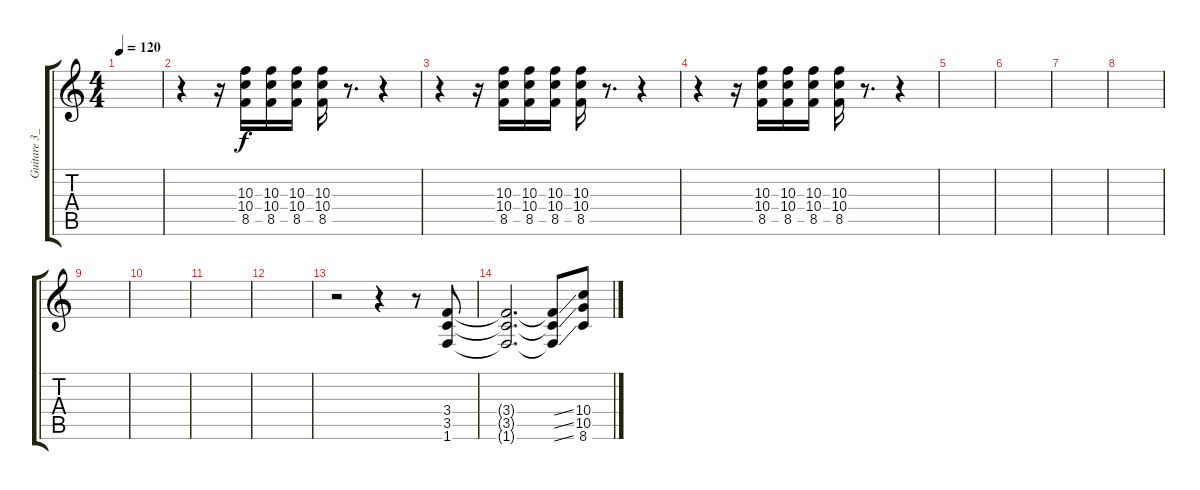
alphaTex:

\track ("Guitare 3_3" "Guitare 3_") {instrument overdrivenguitar}
\staff {score tabs}
\tuning (E4 B3 G3 D3 A2 E2) {hide}
\ts (4 4)
\tempo 120
\clef g2
\ks c
|
r.4 r.16 (10.3 10.4 8.5).16 (10.3 10.4 8.5).16 (10.3 10.4 8.5).16 (10.3 10.4 8.5).16 r.8{d} r.4 |
r.4 r.16 (10.3 10.4 8.5).16 (10.3 10.4 8.5).16 (10.3 10.4 8.5).16 (10.3 10.4 8.5).16 r.8{d} r.4 |
r.4 r.16 (10.3 10.4 8.5).16 (10.3 10.4 8.5).16 (10.3 10.4 8.5).16 (10.3 10.4 8.5).16 r.8{d} r.4 |
|
|
|
|
|
|
|
|
r.2 r.4 r.8 (3.4 3.5 1.6).8 |
(3.4{t} 3.5{t} 1.6{t}).2{d} (3.4{ss t} 3.5{ss t} 1.6{ss t}).8 (10.4 10.5 8.6).8
